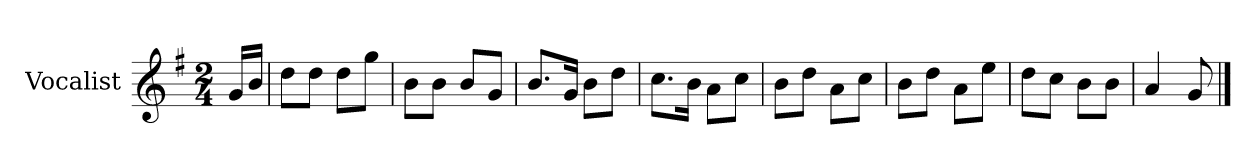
**kern
*part1
*staff1
*I"Vocalist
*k[f#]
*G:
*M2/4
=
16gLL
16bJJ
=1
8ddL
8ddJ
8ddL
8ggJ
=2
8bL
8bJ
8bL
8gJ
=3
8.bL
16gJk
8bL
8ddJ
=4
8.ccL
16bJk
8aL
8ccJ
=5
8bL
8ddJ
8aL
8ccJ
=6
8bL
8ddJ
8aL
8eeJ
=7
8ddL
8ccJ
8bL
8bJ
=8
4a
8g
==
*-
